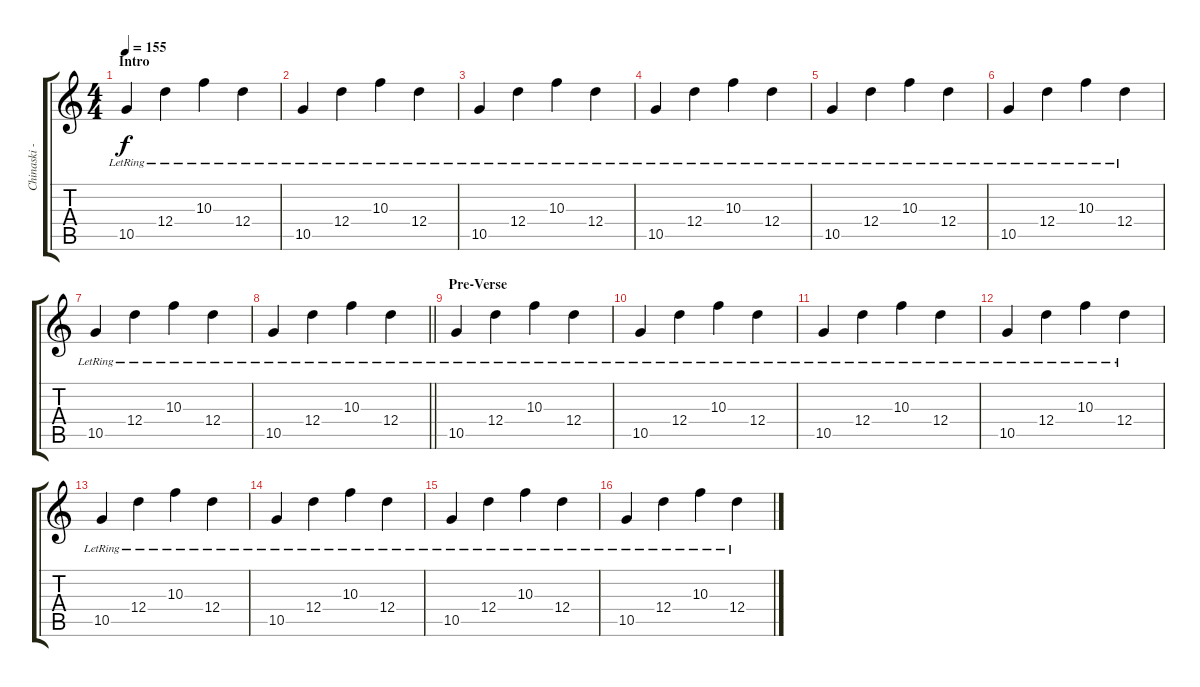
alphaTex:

\track ("Chinaski - Guitar 2" "Chinaski -") {instrument distortionguitar}
\staff {score tabs}
\tuning (E4 B3 G3 D3 A2 D2) {hide}
\ts (4 4)
\section ("" "Intro")
\tempo 155
\clef g2
\ks c
10.5{lr}.4{dy f instrument distortionguitar} 12.4{lr}.4 10.3{lr}.4 12.4{lr}.4 |
10.5{lr}.4 12.4{lr}.4 10.3{lr}.4 12.4{lr}.4 |
10.5{lr}.4 12.4{lr}.4 10.3{lr}.4 12.4{lr}.4 |
10.5{lr}.4 12.4{lr}.4 10.3{lr}.4 12.4{lr}.4 |
10.5{lr}.4 12.4{lr}.4 10.3{lr}.4 12.4{lr}.4 |
10.5{lr}.4 12.4{lr}.4 10.3{lr}.4 12.4{lr}.4 |
10.5{lr}.4 12.4{lr}.4 10.3{lr}.4 12.4{lr}.4 |
\barLineRight lightlight
10.5{lr}.4 12.4{lr}.4 10.3{lr}.4 12.4{lr}.4 |
\section ("" "Pre-Verse")
10.5{lr}.4 12.4{lr}.4 10.3{lr}.4 12.4{lr}.4 |
10.5{lr}.4 12.4{lr}.4 10.3{lr}.4 12.4{lr}.4 |
10.5{lr}.4 12.4{lr}.4 10.3{lr}.4 12.4{lr}.4 |
10.5{lr}.4 12.4{lr}.4 10.3{lr}.4 12.4{lr}.4 |
10.5{lr}.4 12.4{lr}.4 10.3{lr}.4 12.4{lr}.4 |
10.5{lr}.4 12.4{lr}.4 10.3{lr}.4 12.4{lr}.4 |
10.5{lr}.4 12.4{lr}.4 10.3{lr}.4 12.4{lr}.4 |
10.5{lr}.4 12.4{lr}.4 10.3{lr}.4 12.4{lr}.4
